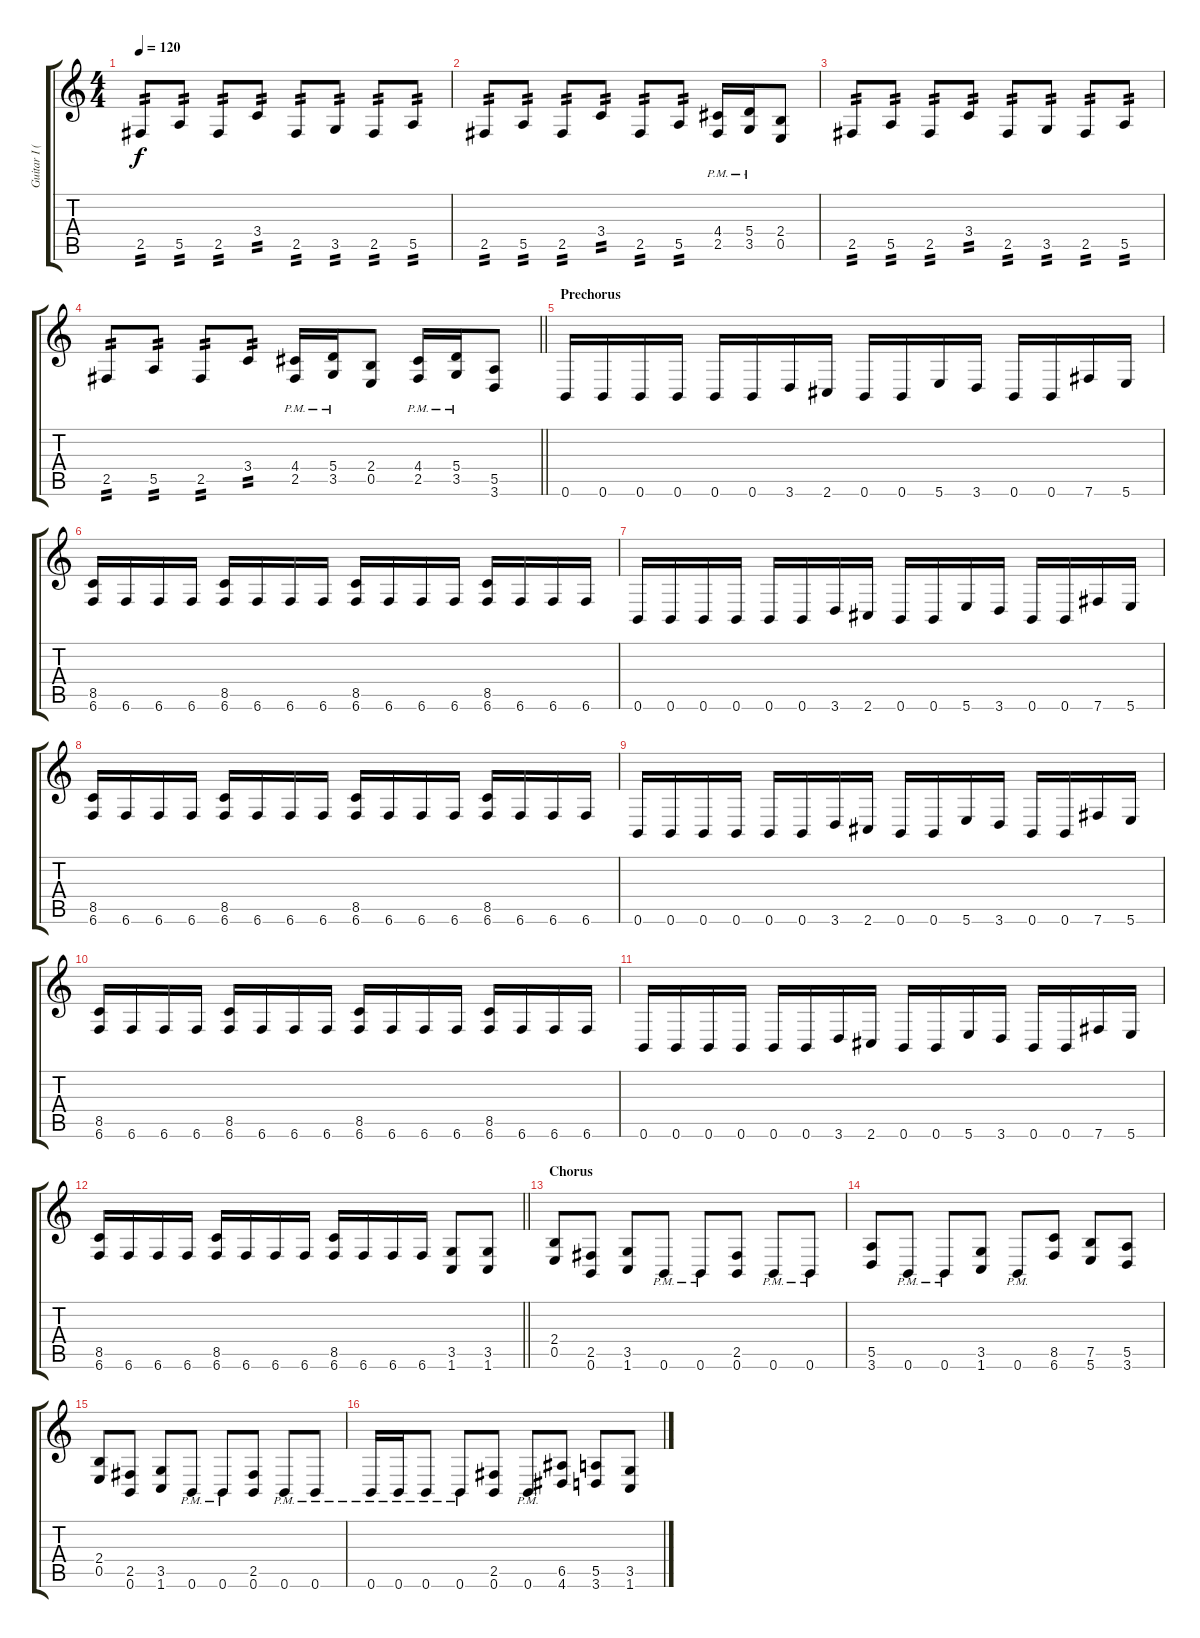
\track ("Guitar I (Jean-Francois Dagenais)" "Guitar I (") {instrument distortionguitar}
\staff {score tabs}
\tuning (B3 Gb3 D3 A2 E2 B1) {hide}
\ts (4 4)
\tempo 120
\clef g2
\ks c
2.5.8{tp 2 dy f} 5.5.8{tp 2} 2.5.8{tp 2} 3.4.8{tp 2} 2.5.8{tp 2} 3.5.8{tp 2} 2.5.8{tp 2} 5.5.8{tp 2} |
2.5.8{tp 2} 5.5.8{tp 2} 2.5.8{tp 2} 3.4.8{tp 2} 2.5.8{tp 2} 5.5.8{tp 2} (4.4{pm} 2.5{pm}).16 (5.4{pm} 3.5{pm}).16 (2.4 0.5).8 |
2.5.8{tp 2} 5.5.8{tp 2} 2.5.8{tp 2} 3.4.8{tp 2} 2.5.8{tp 2} 3.5.8{tp 2} 2.5.8{tp 2} 5.5.8{tp 2} |
\barLineRight lightlight
2.5.8{tp 2} 5.5.8{tp 2} 2.5.8{tp 2} 3.4.8{tp 2} (4.4{pm} 2.5{pm}).16 (5.4{pm} 3.5{pm}).16 (2.4 0.5).8 (4.4{pm} 2.5{pm}).16 (5.4{pm} 3.5{pm}).16 (5.5 3.6).8 |
\section ("" "Prechorus")
0.6.16 0.6.16 0.6.16 0.6.16 0.6.16 0.6.16 3.6.16 2.6.16 0.6.16 0.6.16 5.6.16 3.6.16 0.6.16 0.6.16 7.6.16 5.6.16 |
(8.5 6.6).16 6.6.16 6.6.16 6.6.16 (8.5 6.6).16 6.6.16 6.6.16 6.6.16 (8.5 6.6).16 6.6.16 6.6.16 6.6.16 (8.5 6.6).16 6.6.16 6.6.16 6.6.16 |
0.6.16 0.6.16 0.6.16 0.6.16 0.6.16 0.6.16 3.6.16 2.6.16 0.6.16 0.6.16 5.6.16 3.6.16 0.6.16 0.6.16 7.6.16 5.6.16 |
(8.5 6.6).16 6.6.16 6.6.16 6.6.16 (8.5 6.6).16 6.6.16 6.6.16 6.6.16 (8.5 6.6).16 6.6.16 6.6.16 6.6.16 (8.5 6.6).16 6.6.16 6.6.16 6.6.16 |
0.6.16 0.6.16 0.6.16 0.6.16 0.6.16 0.6.16 3.6.16 2.6.16 0.6.16 0.6.16 5.6.16 3.6.16 0.6.16 0.6.16 7.6.16 5.6.16 |
(8.5 6.6).16 6.6.16 6.6.16 6.6.16 (8.5 6.6).16 6.6.16 6.6.16 6.6.16 (8.5 6.6).16 6.6.16 6.6.16 6.6.16 (8.5 6.6).16 6.6.16 6.6.16 6.6.16 |
0.6.16 0.6.16 0.6.16 0.6.16 0.6.16 0.6.16 3.6.16 2.6.16 0.6.16 0.6.16 5.6.16 3.6.16 0.6.16 0.6.16 7.6.16 5.6.16 |
\barLineRight lightlight
(8.5 6.6).16 6.6.16 6.6.16 6.6.16 (8.5 6.6).16 6.6.16 6.6.16 6.6.16 (8.5 6.6).16 6.6.16 6.6.16 6.6.16 (3.5 1.6).8 (3.5 1.6).8 |
\section ("" "Chorus")
(2.4 0.5).8 (2.5 0.6).8 (3.5 1.6).8 0.6{pm}.8 0.6{pm}.8 (2.5 0.6).8 0.6{pm}.8 0.6{pm}.8 |
(5.5 3.6).8 0.6{pm}.8 0.6{pm}.8 (3.5 1.6).8 0.6{pm}.8 (8.5 6.6).8 (7.5 5.6).8 (5.5 3.6).8 |
(2.4 0.5).8 (2.5 0.6).8 (3.5 1.6).8 0.6{pm}.8 0.6{pm}.8 (2.5 0.6).8 0.6{pm}.8 0.6{pm}.8 |
0.6{pm}.16 0.6{pm}.16 0.6{pm}.8 0.6{pm}.8 (2.5 0.6).8 0.6{pm}.8 (6.5 4.6).8 (5.5 3.6).8 (3.5 1.6).8
